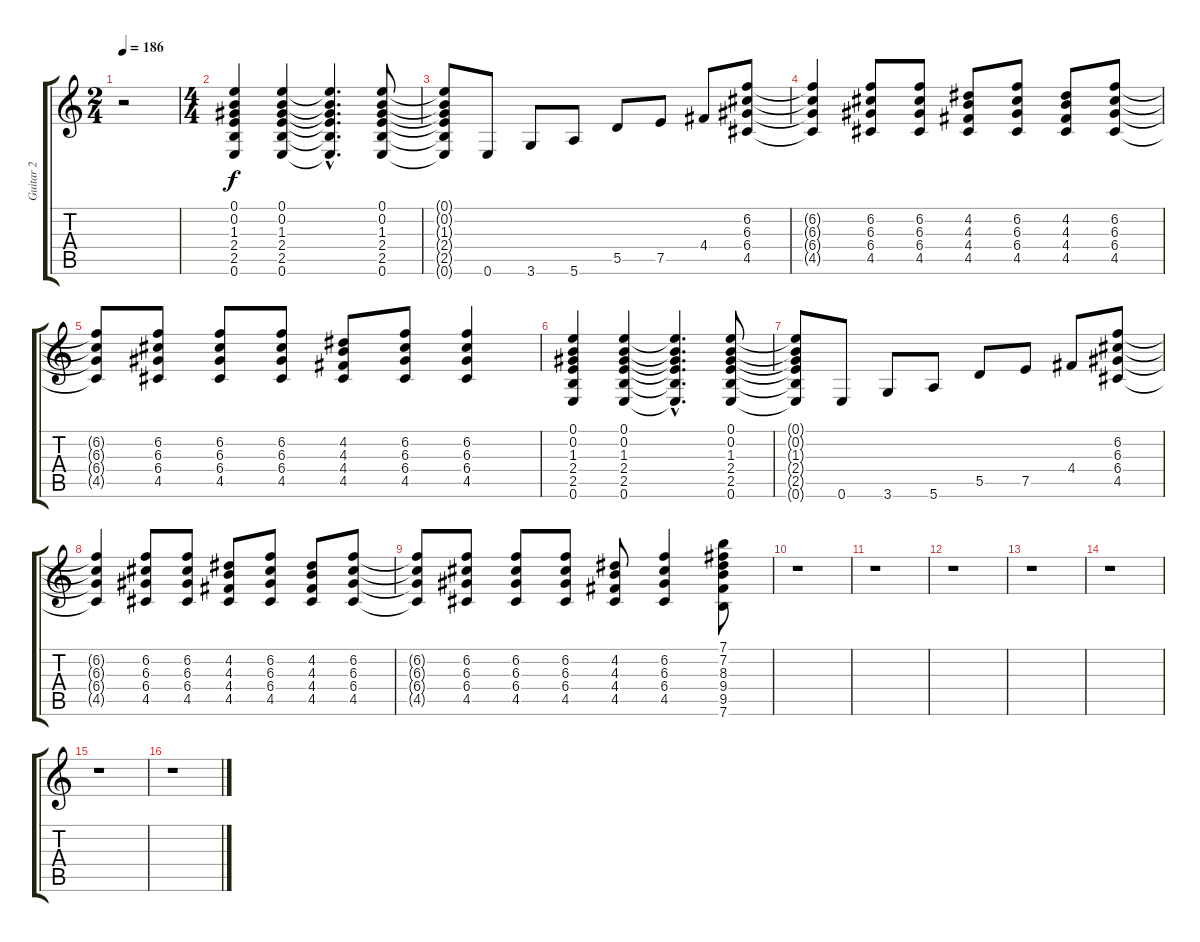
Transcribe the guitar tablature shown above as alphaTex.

\track ("Guitar 2" "Guitar 2") {instrument electricguitarclean}
\staff {score tabs}
\tuning (E4 B3 G3 D3 A2 E2) {hide}
\ts (2 4)
\tempo 186
\clef g2
\ks c
r.2{dy f instrument electricguitarclean} |
\ts (4 4)
(0.1 0.2 1.3 2.4 2.5 0.6).4 (0.1 0.2 1.3 2.4 2.5 0.6).4 (0.1{hac t} 0.2{hac t} 1.3{hac t} 2.4{hac t} 2.5{hac t} 0.6{hac t}).4{d} (0.1 0.2 1.3 2.4 2.5 0.6).8 |
(0.1{t} 0.2{t} 1.3{t} 2.4{t} 2.5{t} 0.6{t}).8 0.6.8 3.6.8 5.6.8 5.5.8 7.5.8 4.4.8 (6.2 6.3 6.4 4.5).8 |
(6.2{t} 6.3{t} 6.4{t} 4.5{t}).4 (6.2 6.3 6.4 4.5).8 (6.2 6.3 6.4 4.5).8 (4.2 4.3 4.4 4.5).8 (6.2 6.3 6.4 4.5).8 (4.2 4.3 4.4 4.5).8 (6.2 6.3 6.4 4.5).8 |
(6.2{t} 6.3{t} 6.4{t} 4.5{t}).8 (6.2 6.3 6.4 4.5).8 (6.2 6.3 6.4 4.5).8 (6.2 6.3 6.4 4.5).8 (4.2 4.3 4.4 4.5).8 (6.2 6.3 6.4 4.5).8 (6.2 6.3 6.4 4.5).4 |
(0.1 0.2 1.3 2.4 2.5 0.6).4 (0.1 0.2 1.3 2.4 2.5 0.6).4 (0.1{hac t} 0.2{hac t} 1.3{hac t} 2.4{hac t} 2.5{hac t} 0.6{hac t}).4{d} (0.1 0.2 1.3 2.4 2.5 0.6).8 |
(0.1{t} 0.2{t} 1.3{t} 2.4{t} 2.5{t} 0.6{t}).8 0.6.8 3.6.8 5.6.8 5.5.8 7.5.8 4.4.8 (6.2 6.3 6.4 4.5).8 |
(6.2{t} 6.3{t} 6.4{t} 4.5{t}).4 (6.2 6.3 6.4 4.5).8 (6.2 6.3 6.4 4.5).8 (4.2 4.3 4.4 4.5).8 (6.2 6.3 6.4 4.5).8 (4.2 4.3 4.4 4.5).8 (6.2 6.3 6.4 4.5).8 |
(6.2{t} 6.3{t} 6.4{t} 4.5{t}).8 (6.2 6.3 6.4 4.5).8 (6.2 6.3 6.4 4.5).8 (6.2 6.3 6.4 4.5).8 (4.2 4.3 4.4 4.5).8 (6.2 6.3 6.4 4.5).4 (7.1 7.2 8.3 9.4 9.5 7.6).8 |
r.1 |
r.1 |
r.1 |
r.1 |
r.1 |
r.1 |
r.1
